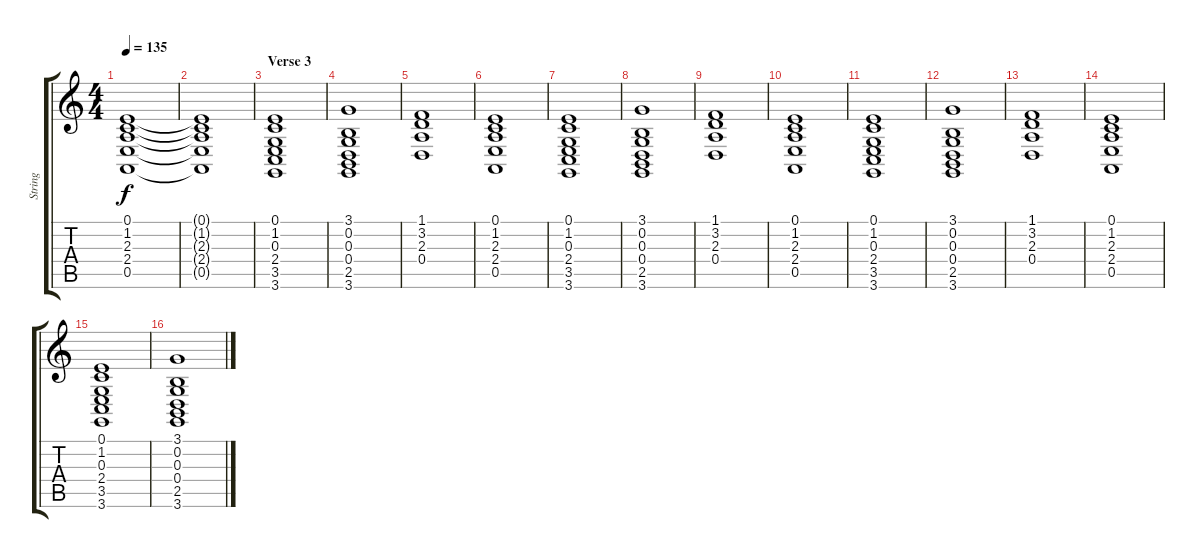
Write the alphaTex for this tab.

\track ("String" "String") {instrument stringensemble1}
\staff {score tabs}
\tuning (E4 B3 G3 D3 A2 E2) {hide}
\ts (4 4)
\tempo 135
\clef g2
\ks c
(0.1 1.2 2.3 2.4 0.5).1{dy f} |
(0.1{t} 1.2{t} 2.3{t} 2.4{t} 0.5{t}).1{volume 4} |
\section ("" "Verse 3")
(0.1 1.2 0.3 2.4 3.5 3.6).1 |
(3.1 0.2 0.3 0.4 2.5 3.6).1 |
(1.1 3.2 2.3 0.4).1 |
(0.1 1.2 2.3 2.4 0.5).1 |
(0.1 1.2 0.3 2.4 3.5 3.6).1 |
(3.1 0.2 0.3 0.4 2.5 3.6).1 |
(1.1 3.2 2.3 0.4).1 |
(0.1 1.2 2.3 2.4 0.5).1 |
(0.1 1.2 0.3 2.4 3.5 3.6).1 |
(3.1 0.2 0.3 0.4 2.5 3.6).1 |
(1.1 3.2 2.3 0.4).1 |
(0.1 1.2 2.3 2.4 0.5).1 |
(0.1 1.2 0.3 2.4 3.5 3.6).1 |
(3.1 0.2 0.3 0.4 2.5 3.6).1
